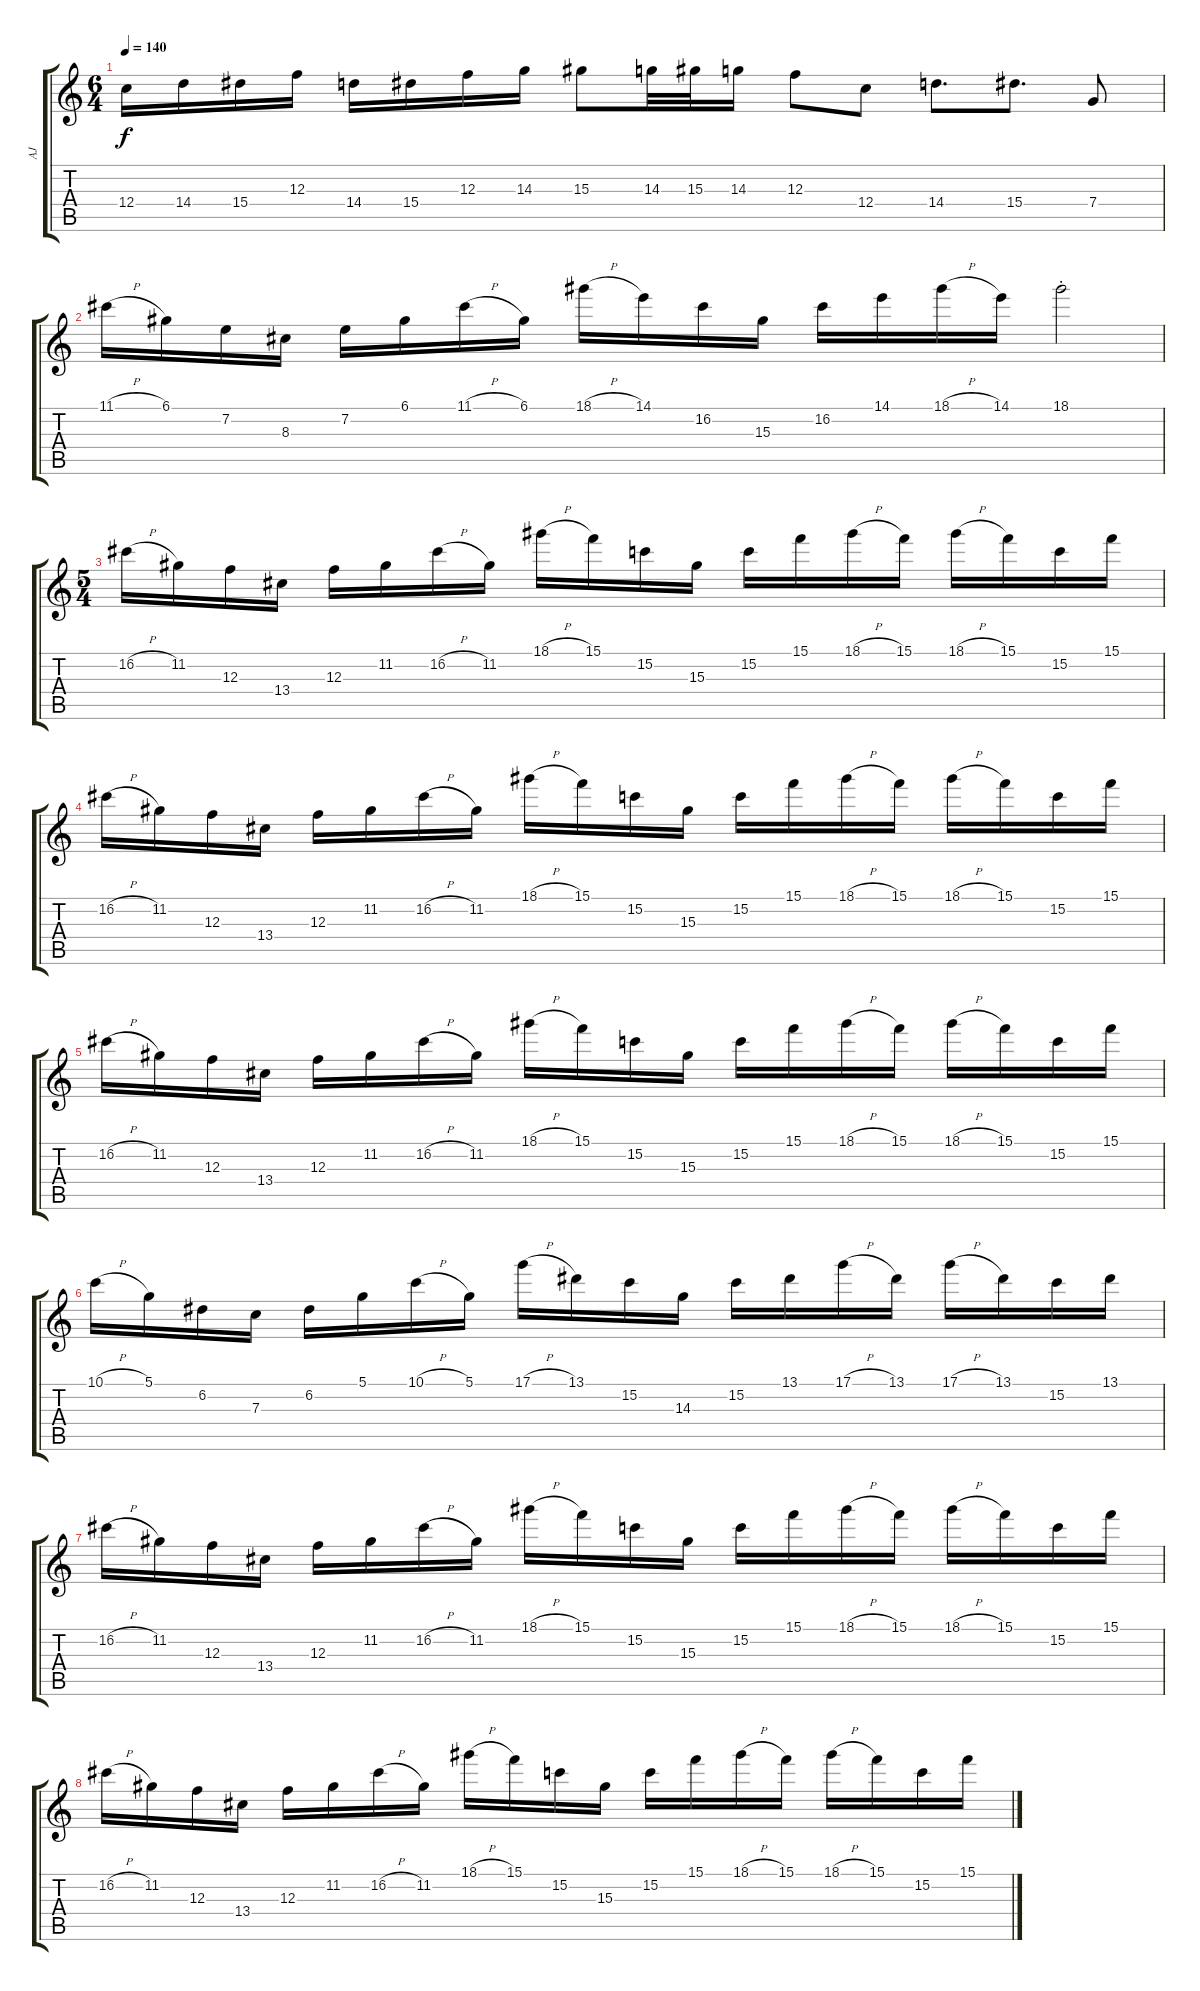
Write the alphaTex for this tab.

\track ("AJ" "AJ") {instrument overdrivenguitar}
\staff {score tabs}
\tuning (D4 A3 F3 C3 G2 C2) {hide}
\ts (6 4)
\tempo 140
\clef g2
\ks c
12.4.16{dy f balance 0} 14.4.16 15.4.16 12.3.16 14.4.16 15.4.16 12.3.16 14.3.16 15.3.8 14.3.32 15.3.32 14.3.16 12.3.8 12.4.8 14.4.8{d} 15.4.8{d} 7.4.8 |
11.1{h}.16{balance 8} 6.1.16 7.2.16 8.3.16 7.2.16 6.1.16 11.1{h}.16 6.1.16 18.1{h}.16 14.1.16 16.2.16 15.3.16 16.2.16 14.1.16 18.1{h}.16 14.1.16 18.1{st}.2 |
\ts (5 4)
16.2{h}.16 11.2.16 12.3.16 13.4.16 12.3.16 11.2.16 16.2{h}.16 11.2.16 18.1{h}.16 15.1.16 15.2.16 15.3.16 15.2.16 15.1.16 18.1{h}.16 15.1.16 18.1{h}.16 15.1.16 15.2.16 15.1.16 |
16.2{h}.16 11.2.16 12.3.16 13.4.16 12.3.16 11.2.16 16.2{h}.16 11.2.16 18.1{h}.16 15.1.16 15.2.16 15.3.16 15.2.16 15.1.16 18.1{h}.16 15.1.16 18.1{h}.16 15.1.16 15.2.16 15.1.16 |
16.2{h}.16 11.2.16 12.3.16 13.4.16 12.3.16 11.2.16 16.2{h}.16 11.2.16 18.1{h}.16 15.1.16 15.2.16 15.3.16 15.2.16 15.1.16 18.1{h}.16 15.1.16 18.1{h}.16 15.1.16 15.2.16 15.1.16 |
10.1{h}.16 5.1.16 6.2.16 7.3.16 6.2.16 5.1.16 10.1{h}.16 5.1.16 17.1{h}.16 13.1.16 15.2.16 14.3.16 15.2.16 13.1.16 17.1{h}.16 13.1.16 17.1{h}.16 13.1.16 15.2.16 13.1.16 |
16.2{h}.16 11.2.16 12.3.16 13.4.16 12.3.16 11.2.16 16.2{h}.16 11.2.16 18.1{h}.16 15.1.16 15.2.16 15.3.16 15.2.16 15.1.16 18.1{h}.16 15.1.16 18.1{h}.16 15.1.16 15.2.16 15.1.16 |
16.2{h}.16 11.2.16 12.3.16 13.4.16 12.3.16 11.2.16 16.2{h}.16 11.2.16 18.1{h}.16 15.1.16 15.2.16 15.3.16 15.2.16 15.1.16 18.1{h}.16 15.1.16 18.1{h}.16 15.1.16 15.2.16 15.1.16
